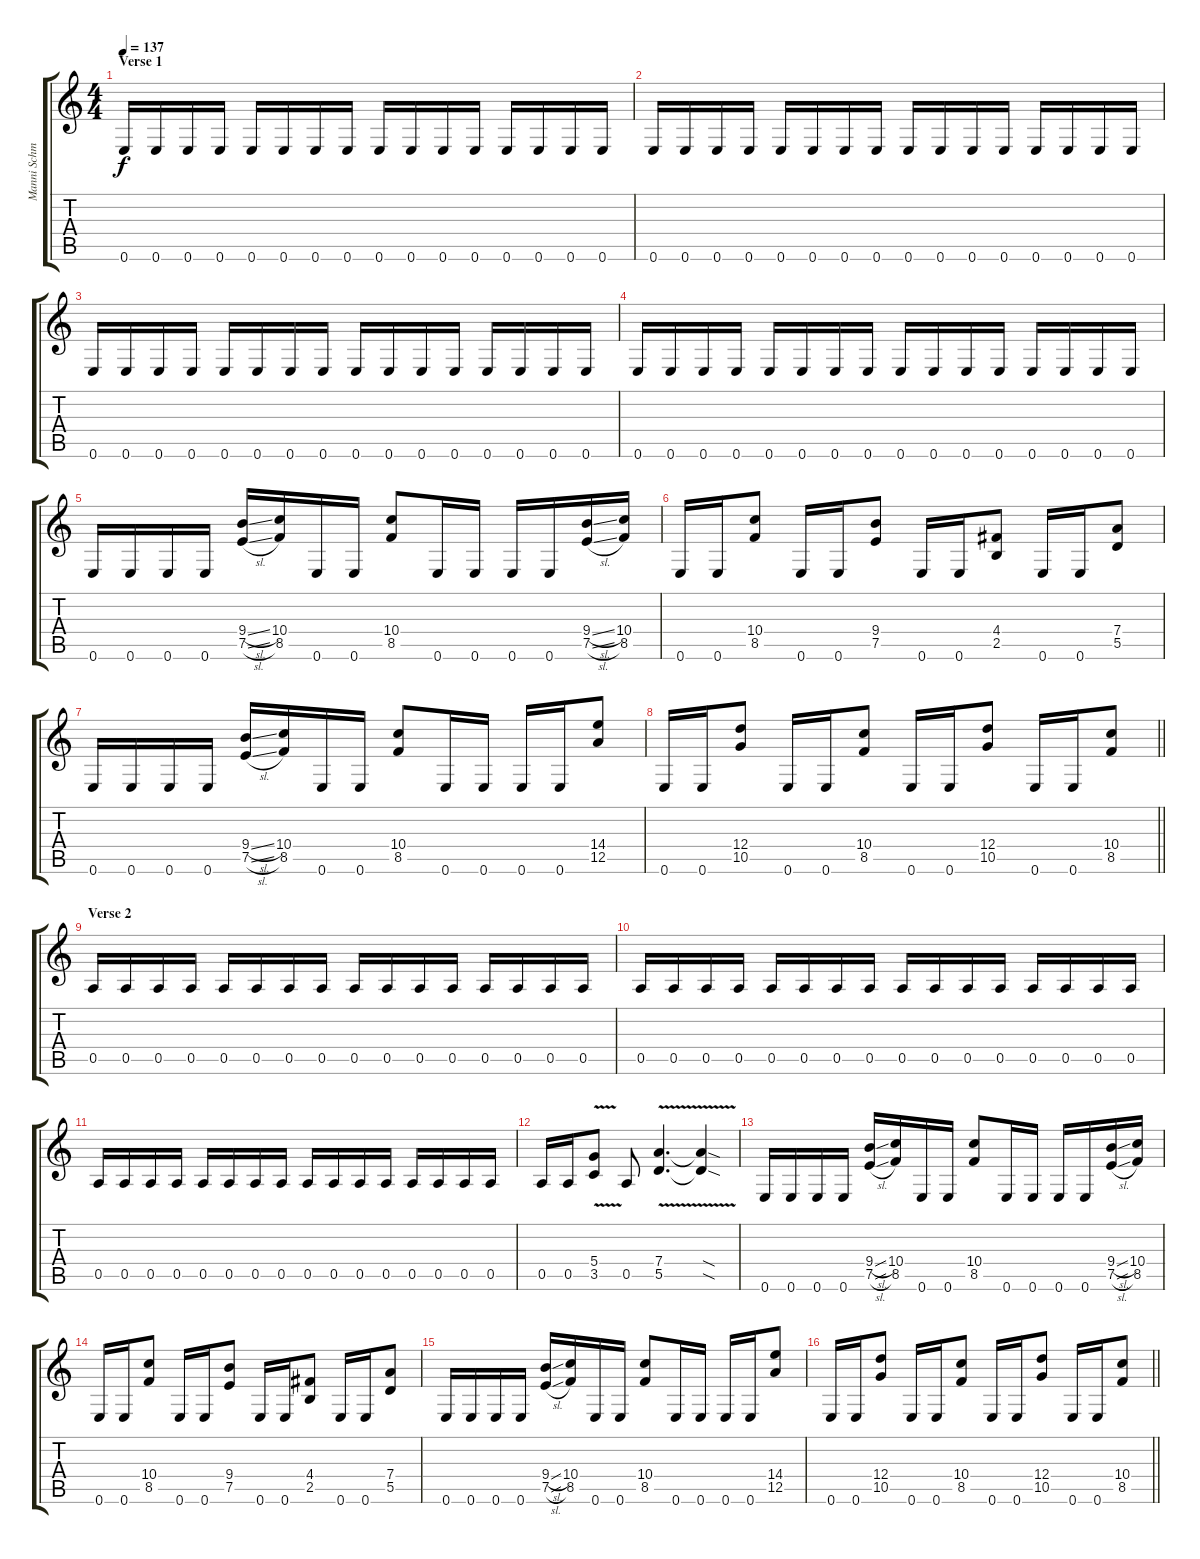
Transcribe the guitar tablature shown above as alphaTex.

\track ("Manni Schmidt" "Manni Schm") {instrument distortionguitar}
\staff {score tabs}
\tuning (E4 B3 G3 D3 A2 E2) {hide}
\ts (4 4)
\section ("" "Verse 1")
\tempo 137
\clef g2
\ks c
0.6.16{dy f} 0.6.16 0.6.16 0.6.16 0.6.16 0.6.16 0.6.16 0.6.16 0.6.16 0.6.16 0.6.16 0.6.16 0.6.16 0.6.16 0.6.16 0.6.16 |
0.6.16 0.6.16 0.6.16 0.6.16 0.6.16 0.6.16 0.6.16 0.6.16 0.6.16 0.6.16 0.6.16 0.6.16 0.6.16 0.6.16 0.6.16 0.6.16 |
0.6.16 0.6.16 0.6.16 0.6.16 0.6.16 0.6.16 0.6.16 0.6.16 0.6.16 0.6.16 0.6.16 0.6.16 0.6.16 0.6.16 0.6.16 0.6.16 |
0.6.16 0.6.16 0.6.16 0.6.16 0.6.16 0.6.16 0.6.16 0.6.16 0.6.16 0.6.16 0.6.16 0.6.16 0.6.16 0.6.16 0.6.16 0.6.16 |
0.6.16 0.6.16 0.6.16 0.6.16 (9.4{sl} 7.5{sl}).16 (10.4 8.5).16 0.6.16 0.6.16 (10.4 8.5).8 0.6.16 0.6.16 0.6.16 0.6.16 (9.4{sl} 7.5{sl}).16 (10.4 8.5).16 |
0.6.16 0.6.16 (10.4 8.5).8 0.6.16 0.6.16 (9.4 7.5).8 0.6.16 0.6.16 (4.4 2.5).8 0.6.16 0.6.16 (7.4 5.5).8 |
0.6.16 0.6.16 0.6.16 0.6.16 (9.4{sl} 7.5{sl}).16 (10.4 8.5).16 0.6.16 0.6.16 (10.4 8.5).8 0.6.16 0.6.16 0.6.16 0.6.16 (14.4 12.5).8 |
\barLineRight lightlight
0.6.16 0.6.16 (12.4 10.5).8 0.6.16 0.6.16 (10.4 8.5).8 0.6.16 0.6.16 (12.4 10.5).8 0.6.16 0.6.16 (10.4 8.5).8 |
\section ("" "Verse 2")
0.5.16 0.5.16 0.5.16 0.5.16 0.5.16 0.5.16 0.5.16 0.5.16 0.5.16 0.5.16 0.5.16 0.5.16 0.5.16 0.5.16 0.5.16 0.5.16 |
0.5.16 0.5.16 0.5.16 0.5.16 0.5.16 0.5.16 0.5.16 0.5.16 0.5.16 0.5.16 0.5.16 0.5.16 0.5.16 0.5.16 0.5.16 0.5.16 |
0.5.16 0.5.16 0.5.16 0.5.16 0.5.16 0.5.16 0.5.16 0.5.16 0.5.16 0.5.16 0.5.16 0.5.16 0.5.16 0.5.16 0.5.16 0.5.16 |
0.5.16 0.5.16 (5.4{v} 3.5{v}).8 0.5.8 (7.4{v} 5.5{v}).4{d} (7.4{sod t} 5.5{sod t}).4 |
0.6.16 0.6.16 0.6.16 0.6.16 (9.4{sl} 7.5{sl}).16 (10.4 8.5).16 0.6.16 0.6.16 (10.4 8.5).8 0.6.16 0.6.16 0.6.16 0.6.16 (9.4{sl} 7.5{sl}).16 (10.4 8.5).16 |
0.6.16 0.6.16 (10.4 8.5).8 0.6.16 0.6.16 (9.4 7.5).8 0.6.16 0.6.16 (4.4 2.5).8 0.6.16 0.6.16 (7.4 5.5).8 |
0.6.16 0.6.16 0.6.16 0.6.16 (9.4{sl} 7.5{sl}).16 (10.4 8.5).16 0.6.16 0.6.16 (10.4 8.5).8 0.6.16 0.6.16 0.6.16 0.6.16 (14.4 12.5).8 |
\barLineRight lightlight
0.6.16 0.6.16 (12.4 10.5).8 0.6.16 0.6.16 (10.4 8.5).8 0.6.16 0.6.16 (12.4 10.5).8 0.6.16 0.6.16 (10.4 8.5).8
